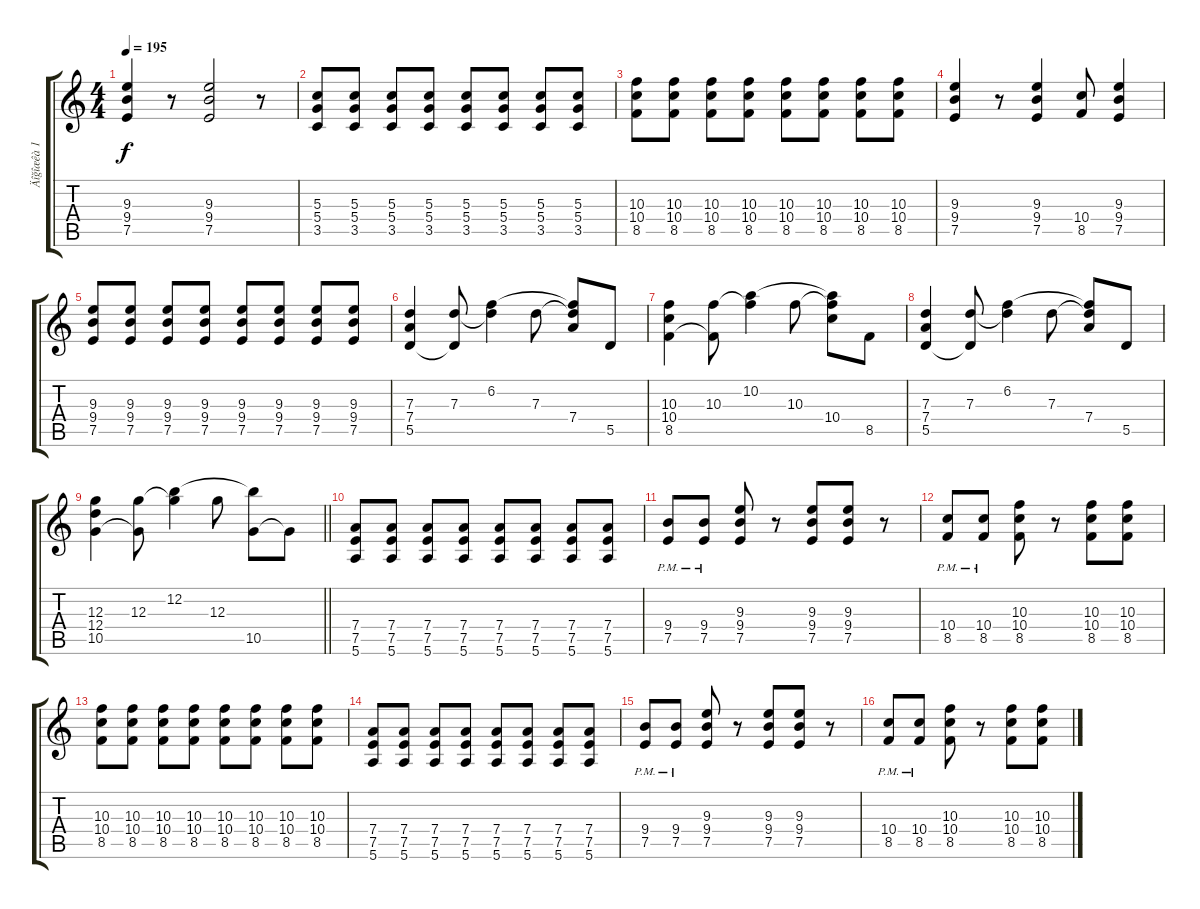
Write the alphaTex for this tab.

\track ("Äîğîæêà 1" "Äîğîæêà 1") {instrument distortionguitar}
\staff {score tabs}
\tuning (E4 B3 G3 D3 A2 E2) {hide}
\ts (4 4)
\tempo 195
\clef g2
\ks c
(9.3 9.4 7.5).4{dy f} r.8 (9.3 9.4 7.5).2 r.8 |
(5.3 5.4 3.5).8 (5.3 5.4 3.5).8 (5.3 5.4 3.5).8 (5.3 5.4 3.5).8 (5.3 5.4 3.5).8 (5.3 5.4 3.5).8 (5.3 5.4 3.5).8 (5.3 5.4 3.5).8 |
(10.3 10.4 8.5).8 (10.3 10.4 8.5).8 (10.3 10.4 8.5).8 (10.3 10.4 8.5).8 (10.3 10.4 8.5).8 (10.3 10.4 8.5).8 (10.3 10.4 8.5).8 (10.3 10.4 8.5).8 |
(9.3 9.4 7.5).4 r.8 (9.3 9.4 7.5).4 (10.4 8.5).8 (9.3 9.4 7.5).4 |
(9.3 9.4 7.5).8 (9.3 9.4 7.5).8 (9.3 9.4 7.5).8 (9.3 9.4 7.5).8 (9.3 9.4 7.5).8 (9.3 9.4 7.5).8 (9.3 9.4 7.5).8 (9.3 9.4 7.5).8 |
(7.3 7.4 5.5).4 (7.3 5.5{t}).8 (6.2 7.3{t}).4 7.3.8 (6.2{t} 7.3{t} 7.4).8 5.5.8 |
(10.3 10.4 8.5).4 (10.3 8.5{t}).8 (10.2 10.3{t}).4 10.3.8 (10.2{t} 10.3{t} 10.4).8 8.5.8 |
(7.3 7.4 5.5).4 (7.3 5.5{t}).8 (6.2 7.3{t}).4 7.3.8 (6.2{t} 7.3{t} 7.4).8 5.5.8 |
\barLineRight lightlight
(12.3 12.4 10.5).4 (12.3 10.5{t}).8 (12.2 12.3{t}).4 12.3.8 (12.2{t} 10.5).8 10.5{t}.8 |
(7.4 7.5 5.6).8 (7.4 7.5 5.6).8 (7.4 7.5 5.6).8 (7.4 7.5 5.6).8 (7.4 7.5 5.6).8 (7.4 7.5 5.6).8 (7.4 7.5 5.6).8 (7.4 7.5 5.6).8 |
(9.4{pm} 7.5{pm}).8 (9.4{pm} 7.5{pm}).8 (9.3 9.4 7.5).8 r.8 (9.3 9.4 7.5).8 (9.3 9.4 7.5).8 r.8 |
(10.4{pm} 8.5{pm}).8 (10.4{pm} 8.5{pm}).8 (10.3 10.4 8.5).8 r.8 (10.3 10.4 8.5).8 (10.3 10.4 8.5).8 |
(10.3 10.4 8.5).8 (10.3 10.4 8.5).8 (10.3 10.4 8.5).8 (10.3 10.4 8.5).8 (10.3 10.4 8.5).8 (10.3 10.4 8.5).8 (10.3 10.4 8.5).8 (10.3 10.4 8.5).8 |
(7.4 7.5 5.6).8 (7.4 7.5 5.6).8 (7.4 7.5 5.6).8 (7.4 7.5 5.6).8 (7.4 7.5 5.6).8 (7.4 7.5 5.6).8 (7.4 7.5 5.6).8 (7.4 7.5 5.6).8 |
(9.4{pm} 7.5{pm}).8 (9.4{pm} 7.5{pm}).8 (9.3 9.4 7.5).8 r.8 (9.3 9.4 7.5).8 (9.3 9.4 7.5).8 r.8 |
(10.4{pm} 8.5{pm}).8 (10.4{pm} 8.5{pm}).8 (10.3 10.4 8.5).8 r.8 (10.3 10.4 8.5).8 (10.3 10.4 8.5).8
